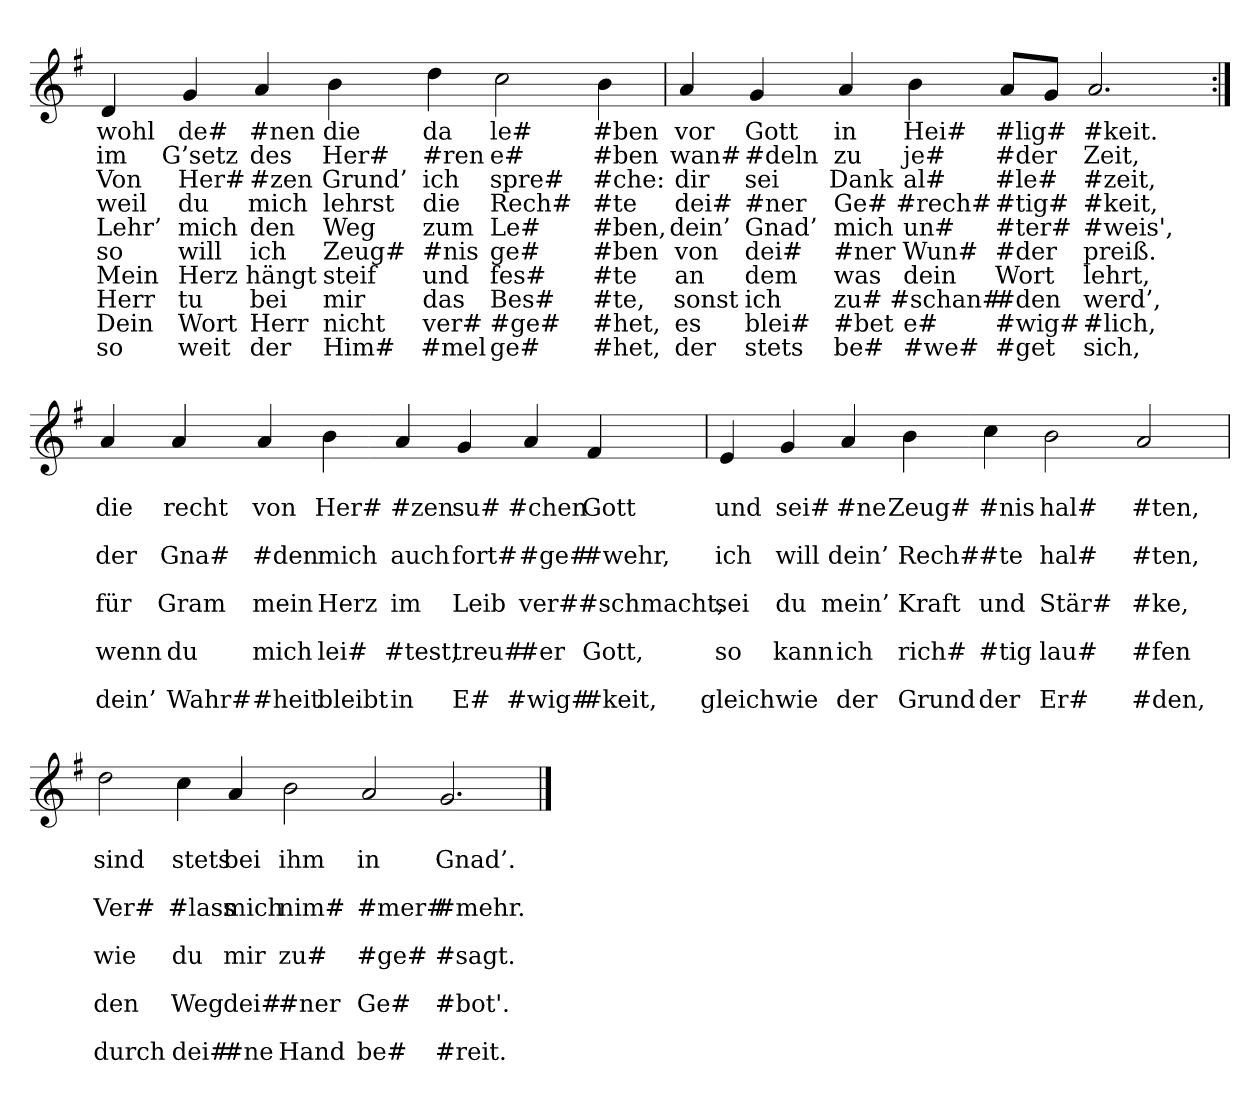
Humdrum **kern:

**kern	**text	**text	**text	**text	**text	**text	**text	**text	**text	**text
*part1	*part1	*part1	*part1	*part1	*part1	*part1	*part1	*part1	*part1	*part1
*staff1	*staff1	*staff1	*staff1	*staff1	*staff1	*staff1	*staff1	*staff1	*staff1	*staff1
*clefG2	*	*	*	*	*	*	*	*	*	*
*k[f#]	*	*	*	*	*	*	*	*	*	*
=	=	=	=	=	=	=	=	=	=	=
4d	wohl	im	Von	weil	Lehr’	so	Mein	Herr	Dein	so
4g	de#	G’setz	Her#	du	mich	will	Herz	tu	Wort	weit
4a	#nen	des	#zen	mich	den	ich	hängt	bei	Herr	der
4b	die	Her#	Grund’	lehrst	Weg	Zeug#	steif	mir	nicht	Him#
4dd	da	#ren	ich	die	zum	#nis	und	das	ver#	#mel
2cc	le#	e#	spre#	Rech#	Le#	ge#	fes#	Bes#	#ge#	ge#
4b	#ben	#ben	#che:	#te	#ben,	#ben	#te	#te,	#het,	#het,
=	=	=	=	=	=	=	=	=	=	=
4a	vor	wan#	dir	dei#	dein’	von	an	sonst	es	der
4g	Gott	#deln	sei	#ner	Gnad’	dei#	dem	ich	blei#	stets
4a	in	zu	Dank	Ge#	mich	#ner	was	zu#	#bet	be#
4b	Hei#	je#	al#	#rech#	un#	Wun#	dein	#schan#	e#	#we#
8aL	#lig#	#der	#le#	#tig#	#ter#	#der	Wort	#den	#wig#	#get
8gJ	.	.	.	.	.	.	.	.	.	.
2.a	#keit.	Zeit,	#zeit,	#keit,	#weis',	preiß.	lehrt,	werd’,	#lich,	sich,
=:|!	=:|!	=:|!	=:|!	=:|!	=:|!	=:|!	=:|!	=:|!	=:|!	=:|!
4a	.	die	.	der	.	für	.	wenn	.	dein’
4a	.	recht	.	Gna#	.	Gram	.	du	.	Wahr#
4a	.	von	.	#den	.	mein	.	mich	.	#heit
4b	.	Her#	.	mich	.	Herz	.	lei#	.	bleibt
4a	.	#zen	.	auch	.	im	.	#test,	.	in
4g	.	su#	.	fort#	.	Leib	.	treu#	.	E#
4a	.	#chen	.	#ge#	.	ver#	.	#er	.	#wig#
4f#	.	Gott	.	#wehr,	.	#schmacht,	.	Gott,	.	#keit,
=	=	=	=	=	=	=	=	=	=	=
4e	.	und	.	ich	.	sei	.	so	.	gleich
4g	.	sei#	.	will	.	du	.	kann	.	wie
4a	.	#ne	.	dein’	.	mein’	.	ich	.	der
4b	.	Zeug#	.	Rech#	.	Kraft	.	rich#	.	Grund
4cc	.	#nis	.	#te	.	und	.	#tig	.	der
2b	.	hal#	.	hal#	.	Stär#	.	lau#	.	Er#
2a	.	#ten,	.	#ten,	.	#ke,	.	#fen	.	#den,
=	=	=	=	=	=	=	=	=	=	=
2dd	.	sind	.	Ver#	.	wie	.	den	.	durch
4cc	.	stets	.	#lass	.	du	.	Weg	.	dei#
4a	.	bei	.	mich	.	mir	.	dei#	.	#ne
2b	.	ihm	.	nim#	.	zu#	.	#ner	.	Hand
2a	.	in	.	#mer#	.	#ge#	.	Ge#	.	be#
2.g	.	Gnad’.	.	#mehr.	.	#sagt.	.	#bot'.	.	#reit.
==	==	==	==	==	==	==	==	==	==	==
*-	*-	*-	*-	*-	*-	*-	*-	*-	*-	*-
